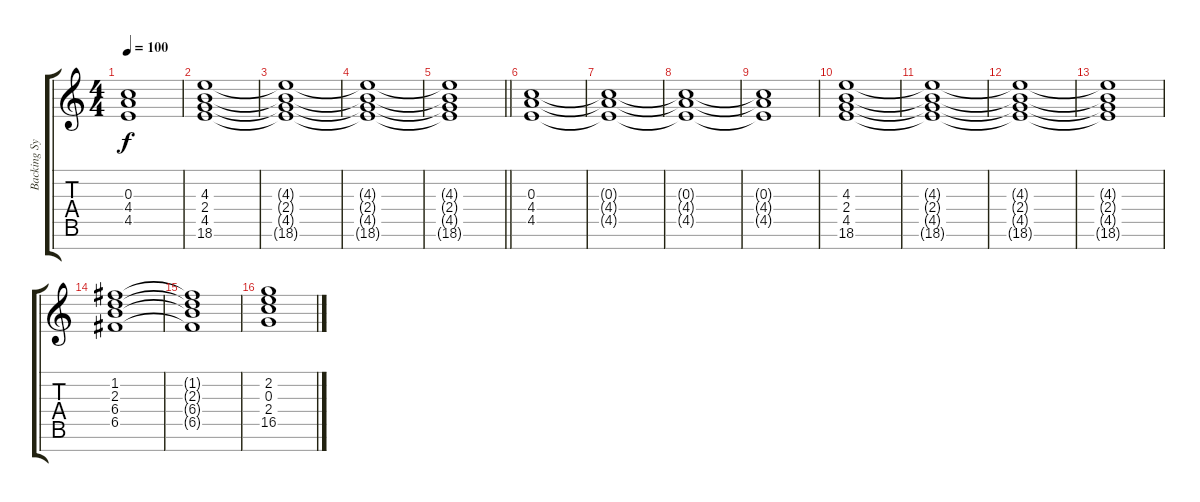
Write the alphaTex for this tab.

\track ("Backing Synth" "Backing Sy") {instrument stringensemble2}
\staff {score tabs}
\tuning (C6 F5 C5 F4 C4 F3 A2) {hide}
\ts (4 4)
\tempo 100
\clef g2
\ks c
(0.3{t} 4.4{t} 4.5{t}).1{dy f volume 8} |
(4.3 2.4 4.5 18.6).1{volume 4} |
(4.3{t} 2.4{t} 4.5{t} 18.6{t}).1 |
(4.3{t} 2.4{t} 4.5{t} 18.6{t}).1 |
\barLineRight lightlight
(4.3{t} 2.4{t} 4.5{t} 18.6{t}).1{volume 8} |
(0.3 4.4 4.5).1{volume 4} |
(0.3{t} 4.4{t} 4.5{t}).1 |
(0.3{t} 4.4{t} 4.5{t}).1 |
(0.3{t} 4.4{t} 4.5{t}).1{volume 8} |
(4.3 2.4 4.5 18.6).1{volume 4} |
(4.3{t} 2.4{t} 4.5{t} 18.6{t}).1 |
(4.3{t} 2.4{t} 4.5{t} 18.6{t}).1 |
(4.3{t} 2.4{t} 4.5{t} 18.6{t}).1{volume 8 instrument stringensemble2} |
(1.2 2.3 6.4 6.5).1 |
(1.2{t} 2.3{t} 6.4{t} 6.5{t}).1 |
(2.2 0.3 2.4 16.5).1
